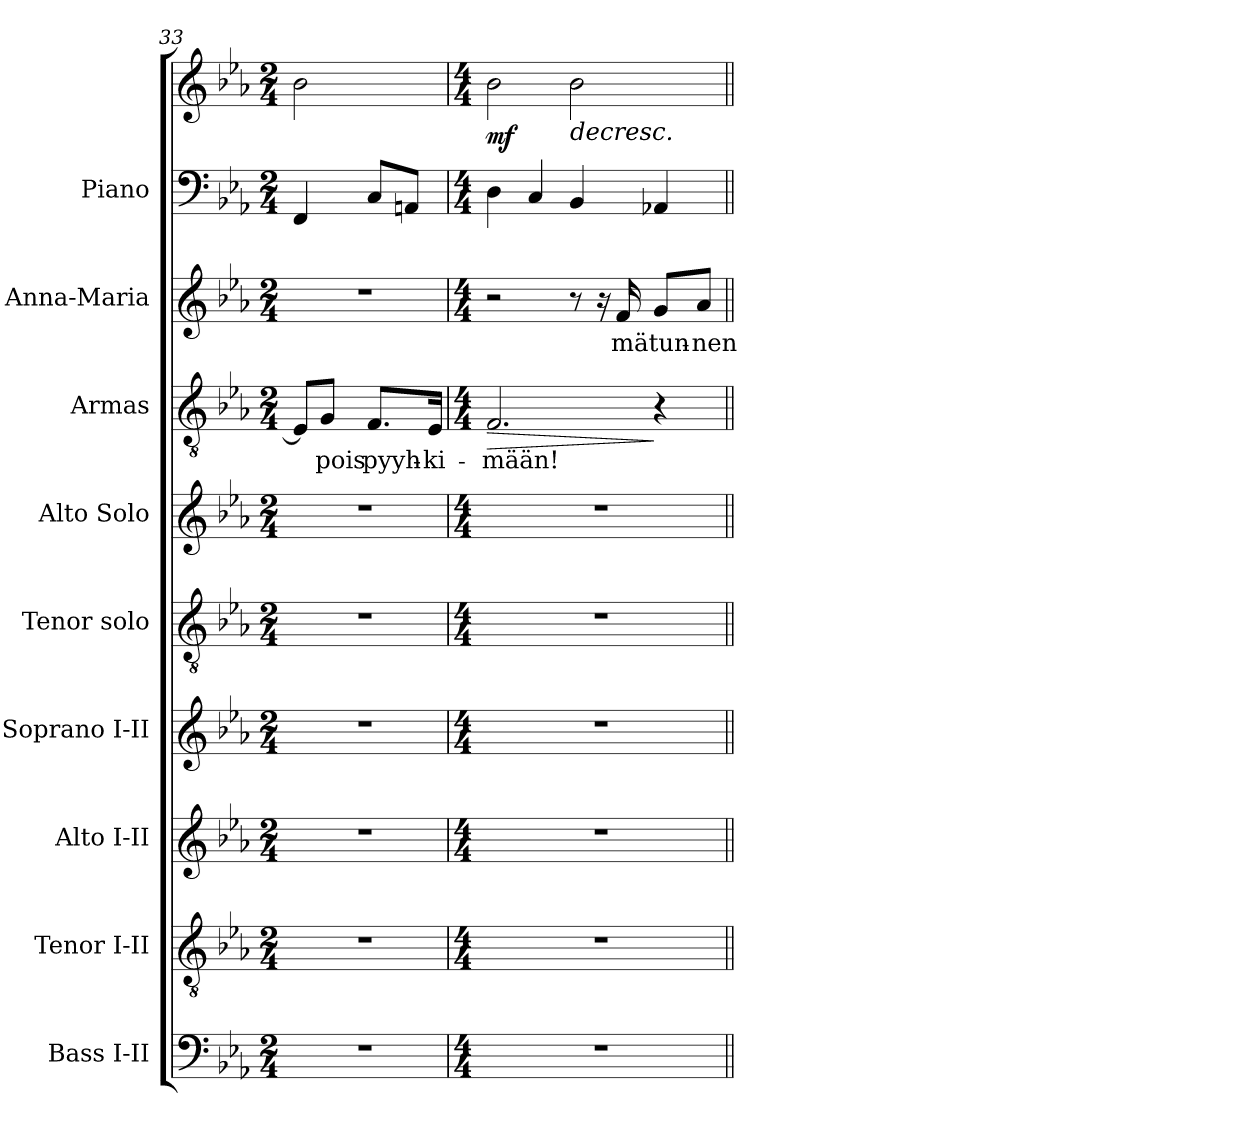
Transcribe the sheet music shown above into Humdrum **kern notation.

**kern	**kern	**kern	**kern	**kern	**kern	**kern	**text	**dynam	**kern	**text	**kern	**kern	**dynam
*part9	*part8	*part7	*part6	*part5	*part4	*part3	*part3	*part3	*part2	*part2	*part1	*part1	*part1
*staff10	*staff9	*staff8	*staff7	*staff6	*staff5	*staff4	*staff4	*staff4	*staff3	*staff3	*staff2	*staff1	*staff1/2
*I"Bass I-II	*I"Tenor I-II	*I"Alto I-II	*I"Soprano I-II	*I"Tenor solo	*I"Alto Solo	*I"Armas	*	*	*I"Anna-Maria	*	*I"Piano	*	*
*I'B.	*I'T.	*I'A.	*I'S.	*I'T. Solo	*I'A. Solo	*I'Armas	*	*	*I'A-M	*	*I'Pno.	*	*
*clefF4	*clefGv2	*clefG2	*clefG2	*clefGv2	*clefG2	*clefGv2	*	*	*clefG2	*	*clefF4	*clefG2	*
*	*ITrd7c12	*	*	*ITrd7c12	*	*ITrd7c12	*	*	*	*	*	*	*
*k[b-e-a-]	*k[b-e-a-]	*k[b-e-a-]	*k[b-e-a-]	*k[b-e-a-]	*k[b-e-a-]	*k[b-e-a-]	*	*	*k[b-e-a-]	*	*k[b-e-a-]	*k[b-e-a-]	*
*E-:	*E-:	*E-:	*E-:	*E-:	*E-:	*E-:	*	*	*E-:	*	*E-:	*E-:	*
*M2/4	*M2/4	*M2/4	*M2/4	*M2/4	*M2/4	*M2/4	*	*	*M2/4	*	*M2/4	*M2/4	*
=33	=33	=33	=33	=33	=33	=33	=33	=33	=33	=33	=33	=33	=33
!LO:N:vis=1	!LO:N:vis=1	!LO:N:vis=1	!LO:N:vis=1	!LO:N:vis=1	!LO:N:vis=1	!	!	!	!LO:N:vis=1	!	!	!	!
2r	2r	2r	2r	2r	2r	8EE-i/L]	.	.	2r	.	4FFi/	2b-i\	.
!	!	!	!	!	!	!	!LO:LY:b:color=#000000	!	!	!	!	!	!
.	.	.	.	.	.	8GGi/J	pois	.	.	.	.	.	.
!	!	!	!	!	!	!	!LO:LY:b:color=#000000	!	!	!	!	!	!
.	.	.	.	.	.	8.FFi/L	pyyh-	.	.	.	8Ci/L	.	.
.	.	.	.	.	.	.	.	.	.	.	8AAni/J	.	.
!	!	!	!	!	!	!	!LO:LY:b:color=#000000	!	!	!	!	!	!
.	.	.	.	.	.	16EE-i/Jk	-ki-	.	.	.	.	.	.
!!LO:PB:g=z
=34	=34	=34	=34	=34	=34	=34	=34	=34	=34	=34	=34	=34	=34
*M4/4	*M4/4	*M4/4	*M4/4	*M4/4	*M4/4	*M4/4	*	*	*M4/4	*	*M4/4	*M4/4	*
!	!	!	!	!	!	!	!LO:LY:b:color=#000000	!LO:HP:b	!	!	!	!	!
1r	1r	1r	1r	1r	1r	2.FFi/	-mään!	>	2r	.	4Di\	2b-i\	mf
.	.	.	.	.	.	.	.	.	.	.	4Ci/	.	]
!	!	!	!	!	!	!	!	!	!	!	!	!	!LO:HP:b
.	.	.	.	.	.	.	.	.	8r	.	4BB-i/	2b-i\	>
.	.	.	.	.	.	.	.	.	16r	.	.	.	.
!	!	!	!	!	!	!	!	!	!	!LO:LY:b:color=#000000	!	!	!
.	.	.	.	.	.	.	.	.	16fi/	mä	.	.	.
!	!	!	!	!	!	!	!	!	!	!LO:LY:b:color=#000000	!	!	!
.	.	.	.	.	.	4r	.	]	8gi/L	tun-	4AA-Xi/	.	.
!	!	!	!	!	!	!	!	!	!	!LO:LY:b:color=#000000	!	!	!
.	.	.	.	.	.	.	.	.	8a-i/J	-nen	.	.	.
=||	=||	=||	=||	=||	=||	=||	=||	=||	=||	=||	=||	=||	=||
*-	*-	*-	*-	*-	*-	*-	*-	*-	*-	*-	*-	*-	*-
